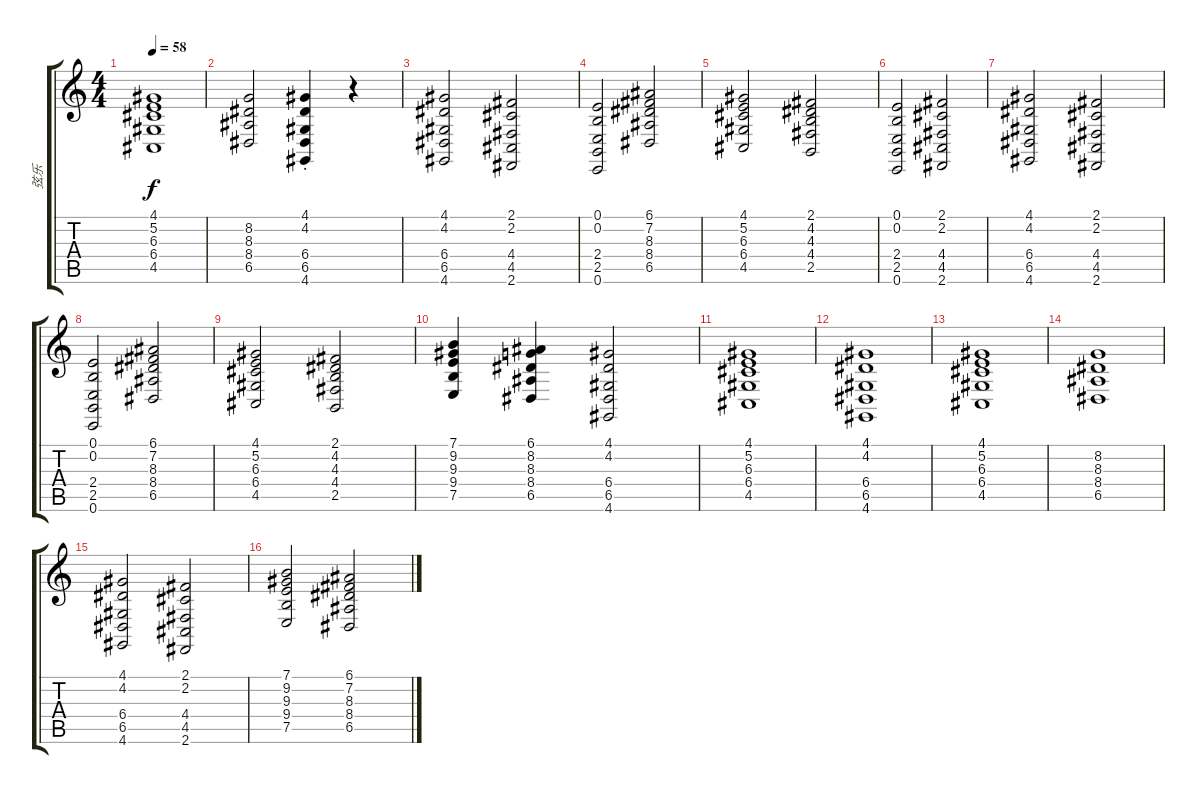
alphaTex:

\track ("弦乐" "弦乐") {instrument stringensemble1}
\staff {score tabs}
\tuning (E4 B3 G3 D3 A2 E2) {hide}
\ts (4 4)
\tempo 58
\clef g2
\ks c
(4.1 5.2 6.3 6.4 4.5).1{dy f} |
(8.2 8.3 8.4 6.5).2 (4.1{st} 4.2{st} 6.4{st} 6.5{st} 4.6{st}).4 r.4 |
(4.1 4.2 6.4 6.5 4.6).2{volume 3} (2.1 2.2 4.4 4.5 2.6).2 |
(0.1 0.2 2.4 2.5 0.6).2 (6.1 7.2 8.3 8.4 6.5).2 |
(4.1 5.2 6.3 6.4 4.5).2 (2.1 4.2 4.3 4.4 2.5).2 |
(0.1 0.2 2.4 2.5 0.6).2 (2.1 2.2 4.4 4.5 2.6).2 |
(4.1 4.2 6.4 6.5 4.6).2 (2.1 2.2 4.4 4.5 2.6).2 |
(0.1 0.2 2.4 2.5 0.6).2 (6.1 7.2 8.3 8.4 6.5).2 |
(4.1 5.2 6.3 6.4 4.5).2 (2.1 4.2 4.3 4.4 2.5).2 |
(7.1 9.2 9.3 9.4 7.5).4 (6.1 8.2 8.3 8.4 6.5).4 (4.1 4.2 6.4 6.5 4.6).2 |
(4.1 5.2 6.3 6.4 4.5).1 |
(4.1 4.2 6.4 6.5 4.6).1 |
(4.1 5.2 6.3 6.4 4.5).1 |
(8.2 8.3 8.4 6.5).1 |
(4.1 4.2 6.4 6.5 4.6).2 (2.1 2.2 4.4 4.5 2.6).2 |
(7.1 9.2 9.3 9.4 7.5).2 (6.1 7.2 8.3 8.4 6.5).2
